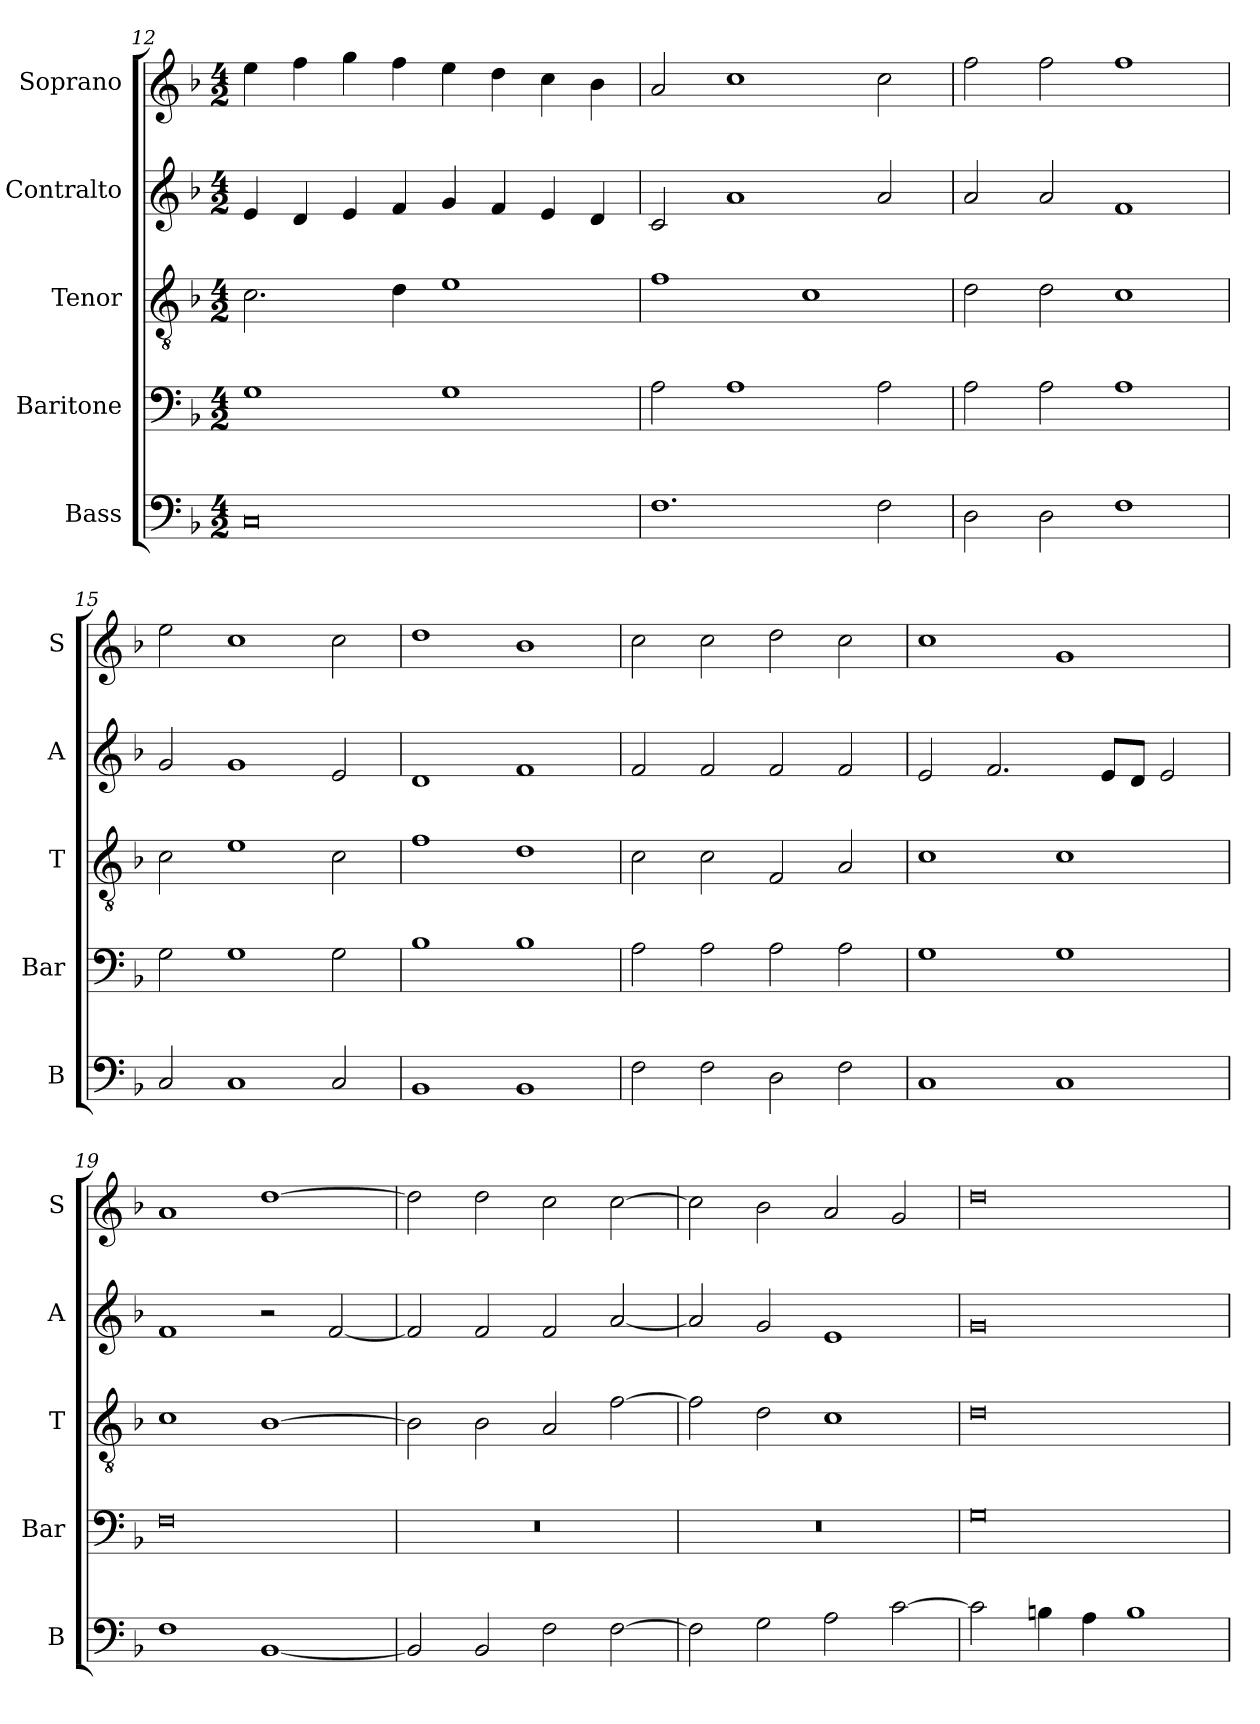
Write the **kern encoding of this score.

**kern	**kern	**kern	**kern	**kern
*part5	*part4	*part3	*part2	*part1
*staff5	*staff4	*staff3	*staff2	*staff1
*I"Bass	*I"Baritone	*I"Tenor	*I"Contralto	*I"Soprano
*I'B	*I'Bar	*I'T	*I'A	*I'S
*clefF4	*clefF4	*clefGv2	*clefG2	*clefG2
*k[b-]	*k[b-]	*k[b-]	*k[b-]	*k[b-]
*G:dor	*G:dor	*G:dor	*G:dor	*G:dor
*M4/2	*M4/2	*M4/2	*M4/2	*M4/2
=12	=12	=12	=12	=12
0C	1G	2.c	4e	4ee
.	.	.	4d	4ff
.	.	.	4e	4gg
.	.	4d	4f	4ff
.	1G	1e	4g	4ee
.	.	.	4f	4dd
.	.	.	4e	4cc
.	.	.	4d	4b-
=13	=13	=13	=13	=13
1.F	2A	1f	2c	2a
.	1A	.	1a	1cc
.	.	1c	.	.
2F	2A	.	2a	2cc
=14	=14	=14	=14	=14
2D	2A	2d	2a	2ff
2D	2A	2d	2a	2ff
1F	1A	1c	1f	1ff
=15	=15	=15	=15	=15
2C	2G	2c	2g	2ee
1C	1G	1e	1g	1cc
2C	2G	2c	2e	2cc
=16	=16	=16	=16	=16
1BB-	1B-	1f	1d	1dd
1BB-	1B-	1d	1f	1b-
=17	=17	=17	=17	=17
2F	2A	2c	2f	2cc
2F	2A	2c	2f	2cc
2D	2A	2F	2f	2dd
2F	2A	2A	2f	2cc
=18	=18	=18	=18	=18
1C	1G	1c	2e	1cc
.	.	.	2.f	.
1C	1G	1c	.	1g
.	.	.	8e/L	.
.	.	.	8d/J	.
.	.	.	2e	.
=19	=19	=19	=19	=19
1F	0F	1c	1f	1a
[1BB-	.	[1B-	2r	[1dd
.	.	.	[2f	.
=20	=20	=20	=20	=20
2BB-]	0r	2B-]	2f]	2dd]
2BB-	.	2B-	2f	2dd
2F	.	2A	2f	2cc
[2F	.	[2f	[2a	[2cc
=21	=21	=21	=21	=21
2F]	0r	2f]	2a]	2cc]
2G	.	2d	2g	2b-
2A	.	1c	1e	2a
[2c	.	.	.	2g
=22	=22	=22	=22	=22
2c]	0G	0d	0g	0dd
4Bn	.	.	.	.
4A	.	.	.	.
1B	.	.	.	.
=	=	=	=	=
*-	*-	*-	*-	*-
